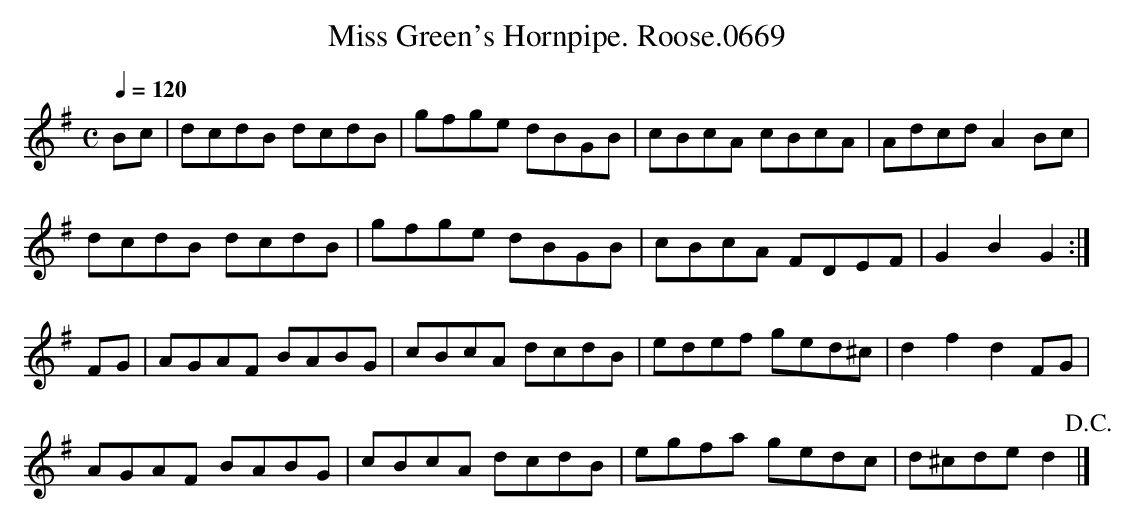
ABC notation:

X:1
T:Miss Green's Hornpipe. Roose.0669
M:C
L:1/8
Q:1/4=120
K:G
Bc|dcdB dcdB|gfge dBGB|cBcA cBcA|Adcd A2 Bc|
dcdB dcdB|gfge dBGB|cBcA FDEF|G2B2G2:|
FG|AGAF BABG|cBcA dcdB|edef ged^c|d2f2d2 FG|
AGAF BABG|cBcA dcdB|egfa gedc|d^cded2 !D.C.!|]
